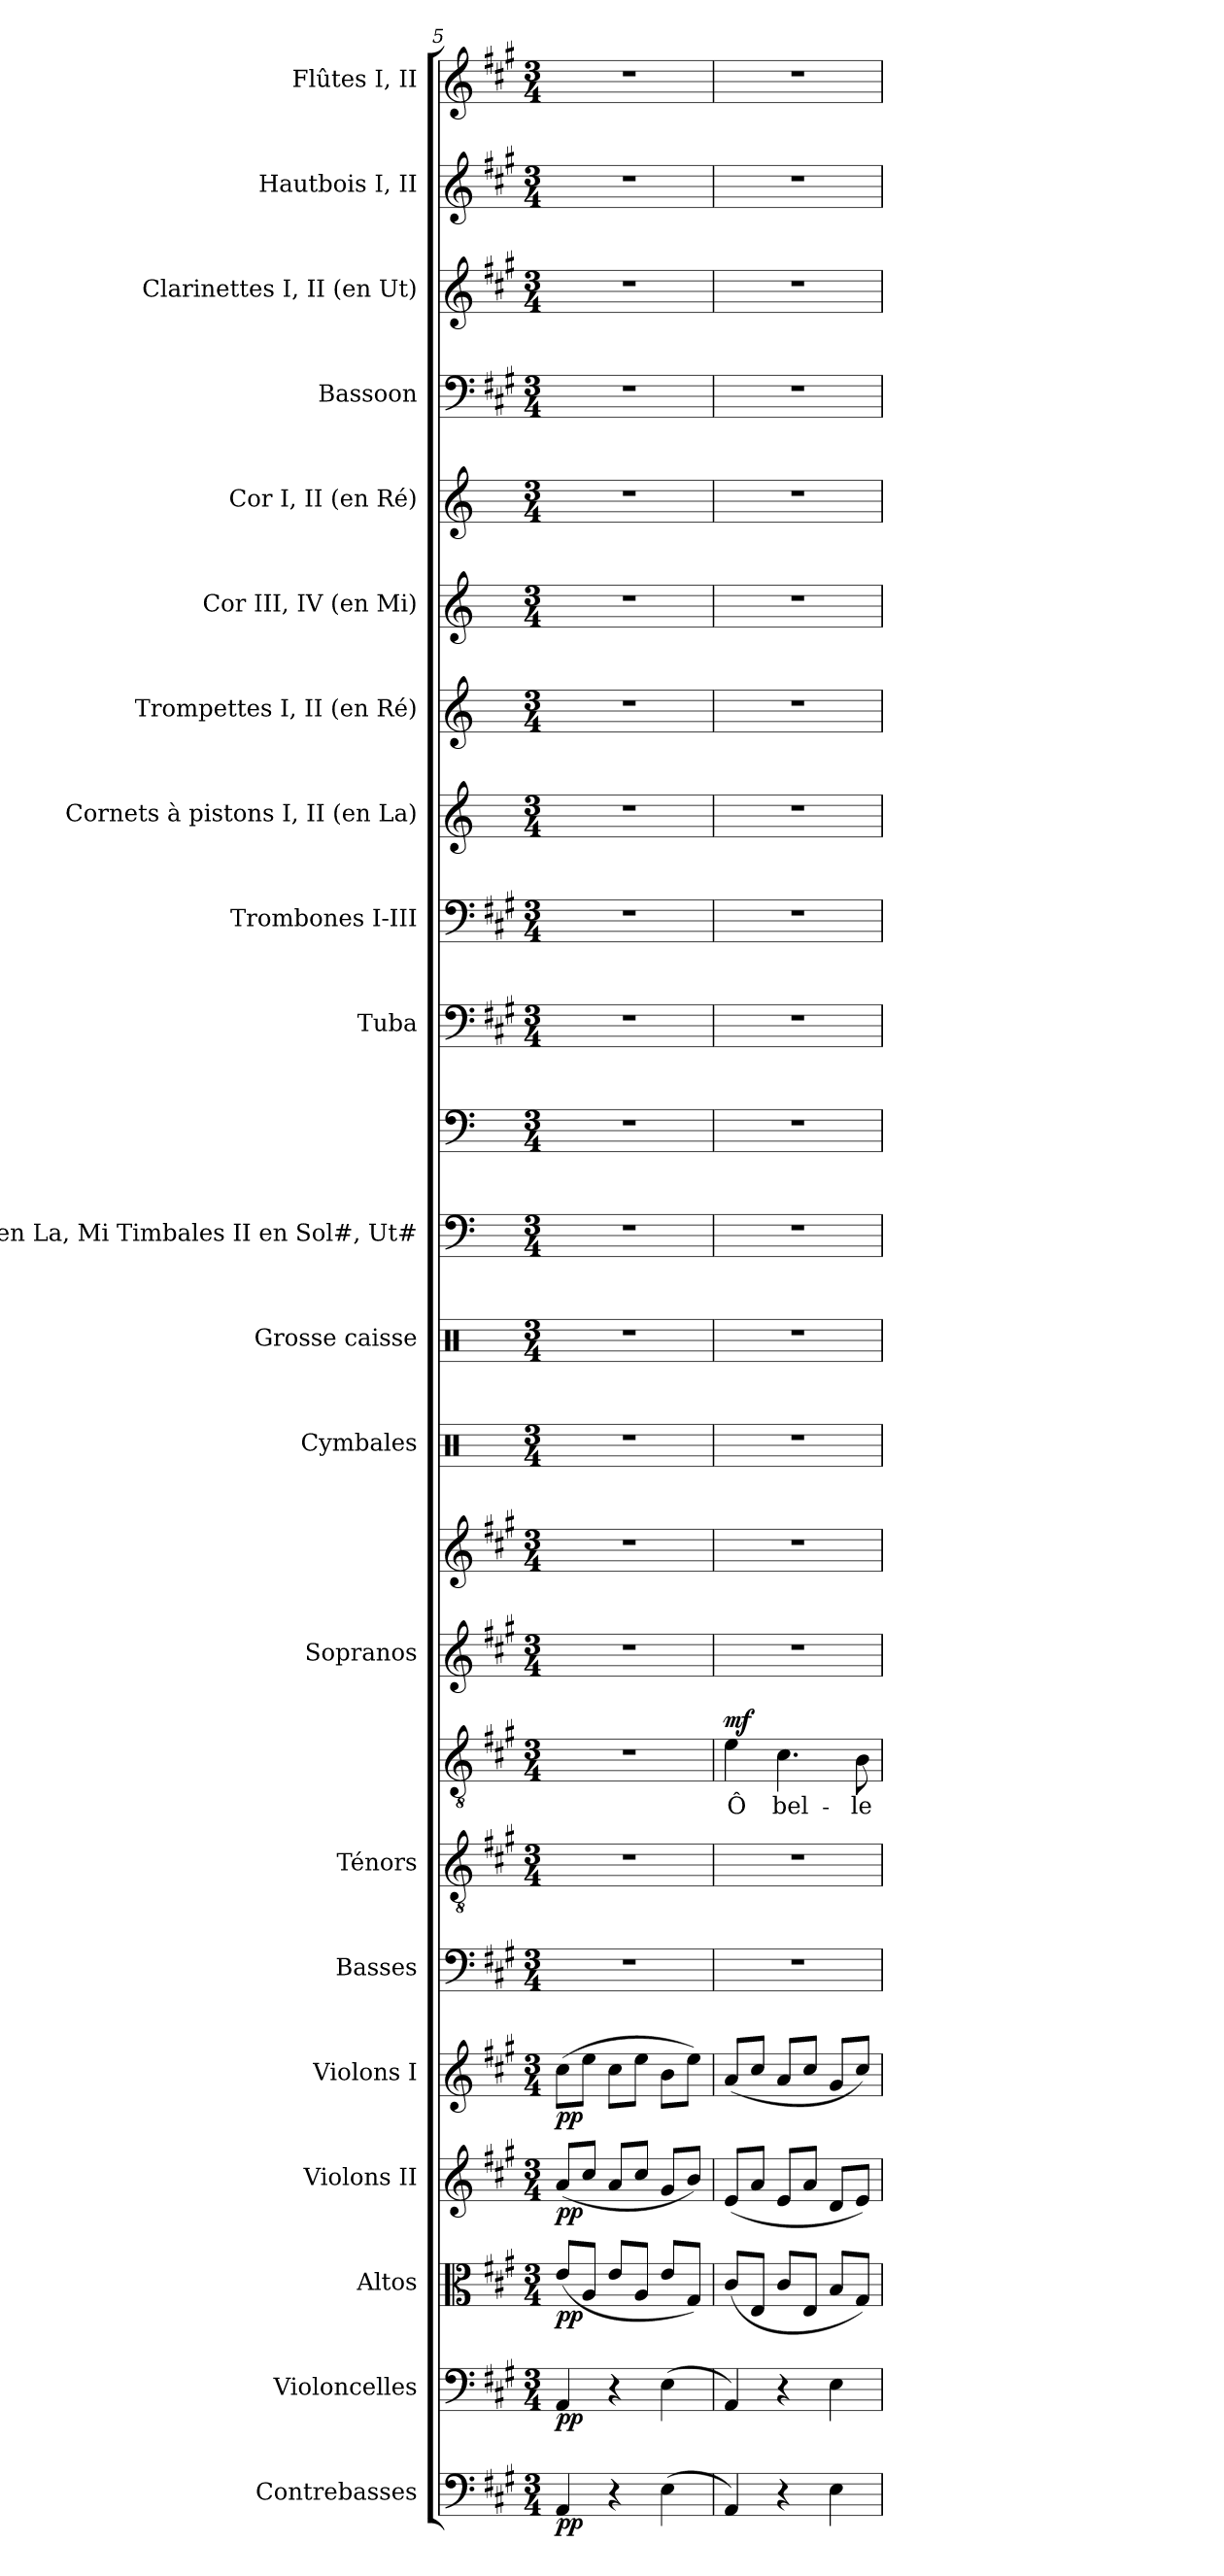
**kern	**dynam	**kern	**dynam	**kern	**dynam	**kern	**dynam	**kern	**dynam	**kern	**kern	**kern	**text	**dynam	**kern	**kern	**kern	**kern	**kern	**kern	**kern	**kern	**kern	**kern	**kern	**kern	**kern	**kern	**kern	**kern
*part21	*part21	*part20	*part20	*part19	*part19	*part18	*part18	*part17	*part17	*part16	*part15	*part15	*part15	*part15	*part14	*part14	*part13	*part12	*part11	*part11	*part10	*part9	*part8	*part7	*part6	*part5	*part4	*part3	*part2	*part1
*staff24	*staff24	*staff23	*staff23	*staff22	*staff22	*staff21	*staff21	*staff20	*staff20	*staff19	*staff18	*staff17	*staff17	*staff17/18	*staff16	*staff15	*staff14	*staff13	*staff12	*staff11	*staff10	*staff9	*staff8	*staff7	*staff6	*staff5	*staff4	*staff3	*staff2	*staff1
*I"Contrebasses	*	*I"Violoncelles	*	*I"Altos	*	*I"Violons II	*	*I"Violons I	*	*I"Basses	*I"Ténors	*	*	*	*I"Sopranos	*	*I"Cymbales	*I"Grosse caisse	*I"I en La, Mi  Timbales       II en Sol#, Ut#	*	*I"Tuba	*I"Trombones I-III	*I"Cornets à pistons I, II (en La)	*I"Trompettes I, II (en Ré)	*I"Cor III, IV (en Mi)	*I"Cor I, II (en Ré)	*I"Bassoon	*I"Clarinettes I, II (en Ut)	*I"Hautbois I, II	*I"Flûtes I, II
*I'Cb.	*	*I'Vlles	*	*I'Altos	*	*I'Vns II	*	*I'Vns I	*	*I'Basses	*I'Tén.	*	*	*	*I'Sopr.	*	*I'Cym.	*I'G. c.	*I'Timb.	*	*I'Tb.	*I'Trb.	*I'C.à p. (La)	*I'Tr. (Ré)	*I'Cor (Mi)	*I'Cor (Ré)	*	*I'Cl. (Ut)	*I'Hb.	*I'Fl.
*clefF4	*	*clefF4	*	*clefC3	*	*clefG2	*	*clefG2	*	*clefF4	*clefGv2	*clefGv2	*	*	*clefG2	*clefG2	*clefX	*clefX	*clefF4	*clefF4	*clefF4	*clefF4	*clefG2	*clefG2	*clefG2	*clefG2	*clefF4	*clefG2	*clefG2	*clefG2
*ITrd7c12	*	*	*	*	*	*	*	*	*	*	*ITrd7c12	*ITrd7c12	*	*	*	*	*	*	*	*	*	*	*ITrd2c3	*ITrd-1c-2	*ITrd5c8	*ITrd6c10	*	*	*	*
*k[f#c#g#]	*	*k[f#c#g#]	*	*k[f#c#g#]	*	*k[f#c#g#]	*	*k[f#c#g#]	*	*k[f#c#g#]	*k[f#c#g#]	*k[f#c#g#]	*	*	*k[f#c#g#]	*k[f#c#g#]	*k[]	*k[]	*k[]	*k[]	*k[f#c#g#]	*k[f#c#g#]	*k[f#c#g#]	*k[f#c#]	*k[f#c#g#d#]	*k[f#c#]	*k[f#c#g#]	*k[f#c#g#]	*k[f#c#g#]	*k[f#c#g#]
*A:	*	*A:	*	*A:	*	*A:	*	*A:	*	*A:	*A:	*A:	*	*	*A:	*A:	*C:	*C:	*C:	*C:	*A:	*A:	*A:	*D:	*E:	*D:	*A:	*A:	*A:	*A:
*M3/4	*	*M3/4	*	*M3/4	*	*M3/4	*	*M3/4	*	*M3/4	*M3/4	*M3/4	*	*	*M3/4	*M3/4	*M3/4	*M3/4	*M3/4	*M3/4	*M3/4	*M3/4	*M3/4	*M3/4	*M3/4	*M3/4	*M3/4	*M3/4	*M3/4	*M3/4
*MM100	*	*MM100	*	*MM100	*	*MM100	*	*MM100	*	*MM100	*MM100	*MM100	*	*	*MM100	*MM100	*MM100	*MM100	*MM100	*MM100	*MM100	*MM100	*MM100	*MM100	*MM100	*MM100	*MM100	*MM100	*MM100	*MM100
=5	=5	=5	=5	=5	=5	=5	=5	=5	=5	=5	=5	=5	=5	=5	=5	=5	=5	=5	=5	=5	=5	=5	=5	=5	=5	=5	=5	=5	=5	=5
!	!	!	!	!	!	!	!	!	!	!LO:N:vis=1	!LO:N:vis=1	!LO:N:vis=1	!	!	!LO:N:vis=1	!LO:N:vis=1	!LO:N:vis=1	!LO:N:vis=1	!LO:N:vis=1	!LO:N:vis=1	!LO:N:vis=1	!LO:N:vis=1	!LO:N:vis=1	!LO:N:vis=1	!LO:N:vis=1	!LO:N:vis=1	!LO:N:vis=1	!LO:N:vis=1	!LO:N:vis=1	!LO:N:vis=1
4AAAi/	pp	4AAi/	pp	(8ei/L	pp	(8ai/L	pp	(8cc#i\L	pp	2.r	2.r	2.r	.	.	2.r	2.r	2.r	2.r	2.r	2.r	2.r	2.r	2.r	2.r	2.r	2.r	2.r	2.r	2.r	2.r
.	.	.	.	8Ai/J	.	8cc#i/J	.	8eei\J	.	.	.	.	.	.	.	.	.	.	.	.	.	.	.	.	.	.	.	.	.	.
4r	.	4r	.	8ei/L	.	8ai/L	.	8cc#i\L	.	.	.	.	.	.	.	.	.	.	.	.	.	.	.	.	.	.	.	.	.	.
.	.	.	.	8Ai/J	.	8cc#i/J	.	8eei\J	.	.	.	.	.	.	.	.	.	.	.	.	.	.	.	.	.	.	.	.	.	.
(4EEi\	.	(4Ei\	.	8ei/L	.	8g#i/L	.	8bi\L	.	.	.	.	.	.	.	.	.	.	.	.	.	.	.	.	.	.	.	.	.	.
.	.	.	.	8G#i/J)	.	8bi/J)	.	8eei\J)	.	.	.	.	.	.	.	.	.	.	.	.	.	.	.	.	.	.	.	.	.	.
=6	=6	=6	=6	=6	=6	=6	=6	=6	=6	=6	=6	=6	=6	=6	=6	=6	=6	=6	=6	=6	=6	=6	=6	=6	=6	=6	=6	=6	=6	=6
!	!	!	!	!	!	!	!	!	!	!LO:N:vis=1	!LO:N:vis=1	!	!	!	!	!	!	!	!	!	!	!	!	!	!	!	!	!	!	!
!	!	!	!	!	!	!	!	!	!	!	!	!	!LO:LY:b:color=#000000	!	!LO:N:vis=1	!LO:N:vis=1	!LO:N:vis=1	!LO:N:vis=1	!LO:N:vis=1	!LO:N:vis=1	!LO:N:vis=1	!LO:N:vis=1	!LO:N:vis=1	!LO:N:vis=1	!LO:N:vis=1	!LO:N:vis=1	!LO:N:vis=1	!LO:N:vis=1	!LO:N:vis=1	!LO:N:vis=1
4AAAi/)	.	4AAi/)	.	(8c#i/L	.	(8ei/L	.	(8ai/L	.	2.r	2.r	4Ei\	Ô	mf	2.r	2.r	2.r	2.r	2.r	2.r	2.r	2.r	2.r	2.r	2.r	2.r	2.r	2.r	2.r	2.r
.	.	.	.	8Ei/J	.	8ai/J	.	8cc#i/J	.	.	.	.	.	.	.	.	.	.	.	.	.	.	.	.	.	.	.	.	.	.
!	!	!	!	!	!	!	!	!	!	!	!	!	!LO:LY:b:color=#000000	!	!	!	!	!	!	!	!	!	!	!	!	!	!	!	!	!
4r	.	4r	.	8c#i/L	.	8ei/L	.	8ai/L	.	.	.	4.C#i\	bel-	.	.	.	.	.	.	.	.	.	.	.	.	.	.	.	.	.
.	.	.	.	8Ei/J	.	8ai/J	.	8cc#i/J	.	.	.	.	.	.	.	.	.	.	.	.	.	.	.	.	.	.	.	.	.	.
4EEi\	.	4Ei\	.	8Bi/L	.	8di/L	.	8g#i/L	.	.	.	.	.	.	.	.	.	.	.	.	.	.	.	.	.	.	.	.	.	.
!	!	!	!	!	!	!	!	!	!	!	!	!	!LO:LY:b:color=#000000	!	!	!	!	!	!	!	!	!	!	!	!	!	!	!	!	!
.	.	.	.	8G#i/J)	.	8ei/J)	.	8cc#i/J)	.	.	.	8BBi\	-le	.	.	.	.	.	.	.	.	.	.	.	.	.	.	.	.	.
=	=	=	=	=	=	=	=	=	=	=	=	=	=	=	=	=	=	=	=	=	=	=	=	=	=	=	=	=	=	=
*-	*-	*-	*-	*-	*-	*-	*-	*-	*-	*-	*-	*-	*-	*-	*-	*-	*-	*-	*-	*-	*-	*-	*-	*-	*-	*-	*-	*-	*-	*-
